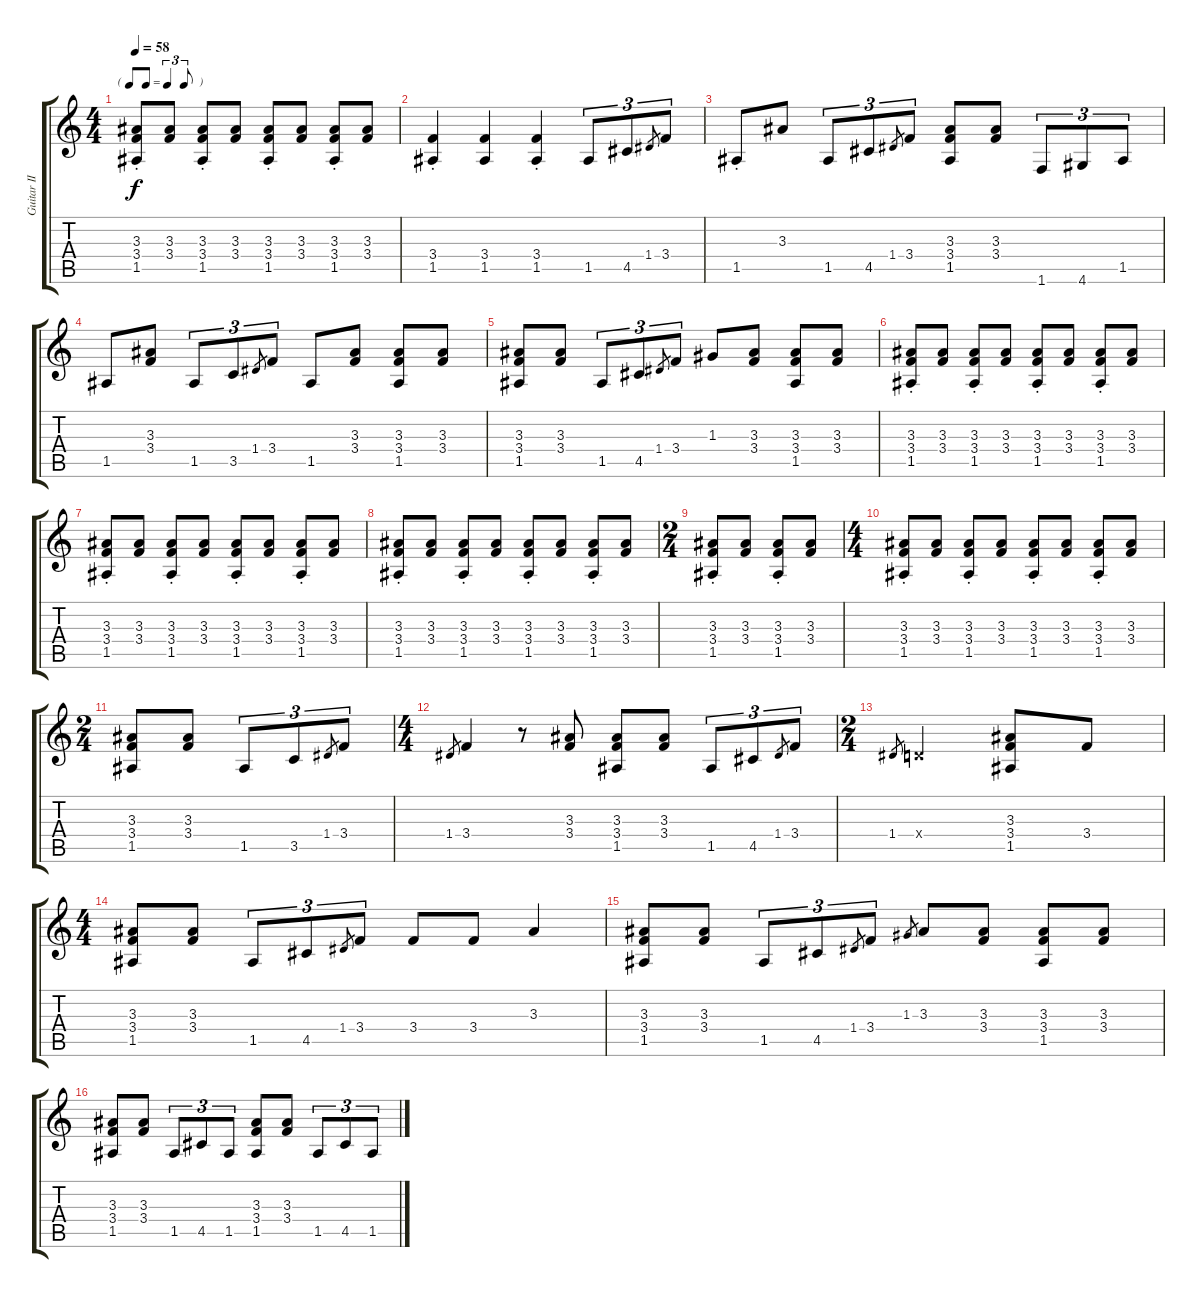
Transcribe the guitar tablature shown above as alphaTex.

\track ("Guitar II" "Guitar II") {instrument electricguitarclean}
\staff {score tabs}
\tuning (E4 B3 G3 D3 A2 E2) {hide}
\ts (4 4)
\tf triplet8th
\tempo 58
\clef g2
\ks c
(3.3{st} 3.4{st} 1.5{st}).8{dy f} (3.3 3.4).8 (3.3{st} 3.4{st} 1.5{st}).8 (3.3 3.4).8 (3.3{st} 3.4{st} 1.5{st}).8 (3.3 3.4).8 (3.3{st} 3.4{st} 1.5{st}).8 (3.3 3.4).8 |
(3.4{st} 1.5{st}).4 (3.4 1.5).4 (3.4{st} 1.5{st}).4 1.5.8{tu (3 2)} 4.5.8{tu (3 2)} 1.4.8{gr} 3.4.8{tu (3 2)} |
1.5{st}.8 3.3.8 1.5.8{tu (3 2)} 4.5.8{tu (3 2)} 1.4.8{gr} 3.4.8{tu (3 2)} (3.3 3.4 1.5).8 (3.3 3.4).8 1.6.8{tu (3 2)} 4.6.8{tu (3 2)} 1.5.8{tu (3 2)} |
1.5.8 (3.3 3.4).8 1.5.8{tu (3 2)} 3.5.8{tu (3 2)} 1.4.8{gr} 3.4.8{tu (3 2)} 1.5.8 (3.3 3.4).8 (3.3 3.4 1.5).8 (3.3 3.4).8 |
(3.3 3.4 1.5).8 (3.3 3.4).8 1.5.8{tu (3 2)} 4.5.8{tu (3 2)} 1.4.8{gr} 3.4.8{tu (3 2)} 1.3.8 (3.3 3.4).8 (3.3 3.4 1.5).8 (3.3 3.4).8 |
(3.3{st} 3.4{st} 1.5{st}).8 (3.3 3.4).8 (3.3{st} 3.4{st} 1.5{st}).8 (3.3 3.4).8 (3.3{st} 3.4{st} 1.5{st}).8 (3.3 3.4).8 (3.3{st} 3.4{st} 1.5{st}).8 (3.3 3.4).8 |
(3.3{st} 3.4{st} 1.5{st}).8 (3.3 3.4).8 (3.3{st} 3.4{st} 1.5{st}).8 (3.3 3.4).8 (3.3{st} 3.4{st} 1.5{st}).8 (3.3 3.4).8 (3.3{st} 3.4{st} 1.5{st}).8 (3.3 3.4).8 |
(3.3{st} 3.4{st} 1.5{st}).8 (3.3 3.4).8 (3.3{st} 3.4{st} 1.5{st}).8 (3.3 3.4).8 (3.3{st} 3.4{st} 1.5{st}).8 (3.3 3.4).8 (3.3{st} 3.4{st} 1.5{st}).8 (3.3 3.4).8 |
\ts (2 4)
(3.3{st} 3.4{st} 1.5{st}).8 (3.3 3.4).8 (3.3{st} 3.4{st} 1.5{st}).8 (3.3 3.4).8 |
\ts (4 4)
(3.3{st} 3.4{st} 1.5{st}).8 (3.3 3.4).8 (3.3{st} 3.4{st} 1.5{st}).8 (3.3 3.4).8 (3.3{st} 3.4{st} 1.5{st}).8 (3.3 3.4).8 (3.3{st} 3.4{st} 1.5{st}).8 (3.3 3.4).8 |
\ts (2 4)
(3.3 3.4 1.5).8 (3.3 3.4).8 1.5.8{tu (3 2)} 3.5.8{tu (3 2)} 1.4.8{gr} 3.4.8{tu (3 2)} |
\ts (4 4)
1.4.8{gr} 3.4.4 r.8 (3.3 3.4).8 (3.3 3.4 1.5).8 (3.3 3.4).8 1.5.8{tu (3 2)} 4.5.8{tu (3 2)} 1.4.8{gr} 3.4.8{tu (3 2)} |
\ts (2 4)
1.4.8{gr} 0.4{x}.4 (3.3 3.4 1.5).8 3.4.8 |
\ts (4 4)
(3.3 3.4 1.5).8 (3.3 3.4).8 1.5.8{tu (3 2)} 4.5.8{tu (3 2)} 1.4.8{gr} 3.4.8{tu (3 2)} 3.4.8 3.4.8 3.3.4 |
(3.3 3.4 1.5).8 (3.3 3.4).8 1.5.8{tu (3 2)} 4.5.8{tu (3 2)} 1.4.8{gr} 3.4.8{tu (3 2)} 1.3.8{gr} 3.3.8 (3.3 3.4).8 (3.3 3.4 1.5).8 (3.3 3.4).8 |
(3.3 3.4 1.5).8 (3.3 3.4).8 1.5.8{tu (3 2)} 4.5.8{tu (3 2)} 1.5.8{tu (3 2)} (3.3 3.4 1.5).8 (3.3 3.4).8 1.5.8{tu (3 2)} 4.5.8{tu (3 2)} 1.5.8{tu (3 2)}
